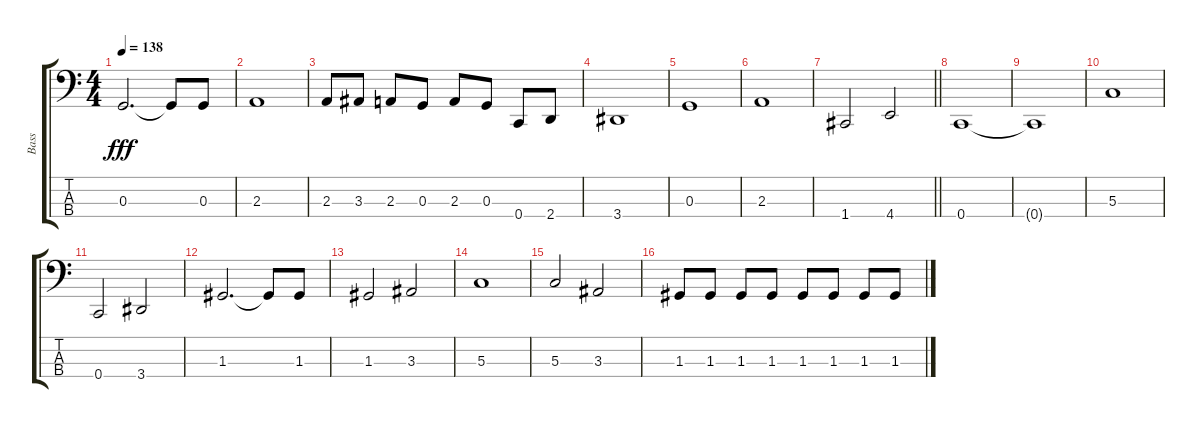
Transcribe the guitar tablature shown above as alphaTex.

\track ("Bass" "Bass") {instrument electricbassfinger}
\staff {score tabs}
\tuning (F2 C2 G1 C1) {hide}
\ts (4 4)
\tempo 138
\clef f4
\ks c
0.3.2{d dy fff} 0.3{t}.8 0.3.8 |
2.3.1 |
2.3.8 3.3.8 2.3.8 0.3.8 2.3.8 0.3.8 0.4.8 2.4.8 |
3.4.1 |
0.3.1 |
2.3.1 |
\barLineRight lightlight
1.4.2 4.4.2 |
0.4.1 |
0.4{t}.1 |
5.3.1 |
0.4.2 3.4.2 |
1.3.2{d} 1.3{t}.8 1.3.8 |
1.3.2 3.3.2 |
5.3.1 |
5.3.2 3.3.2 |
1.3.8 1.3.8 1.3.8 1.3.8 1.3.8 1.3.8 1.3.8 1.3.8
